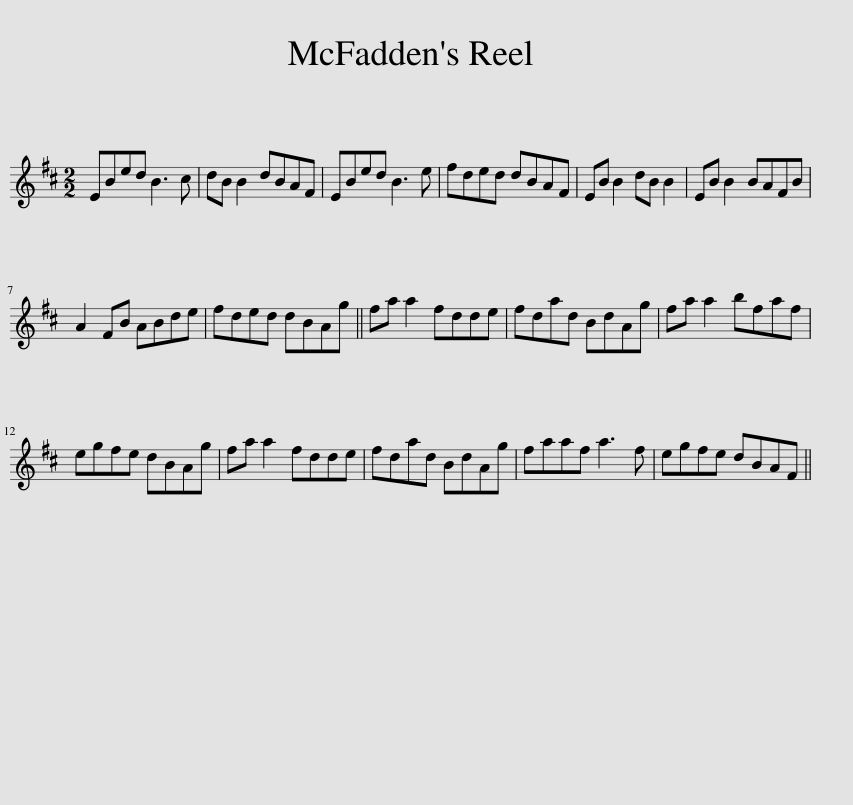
X:1
L:1/8
M:2/2
I:linebreak $
K:D
V:1 treble
V:1
 EBed B3 c | dB B2 dBAF | EBed B3 e | fded dBAF | EB B2 dB B2 | %5
 EB B2 BAFB |$ A2 FB ABde | fded dBAg || fa a2 fdde | fdad BdAg | %10
 fa a2 bfaf |$ egfe dBAg | fa a2 fdde | fdad BdAg | faaf a3 f | %15
 egfe dBAF || %16
